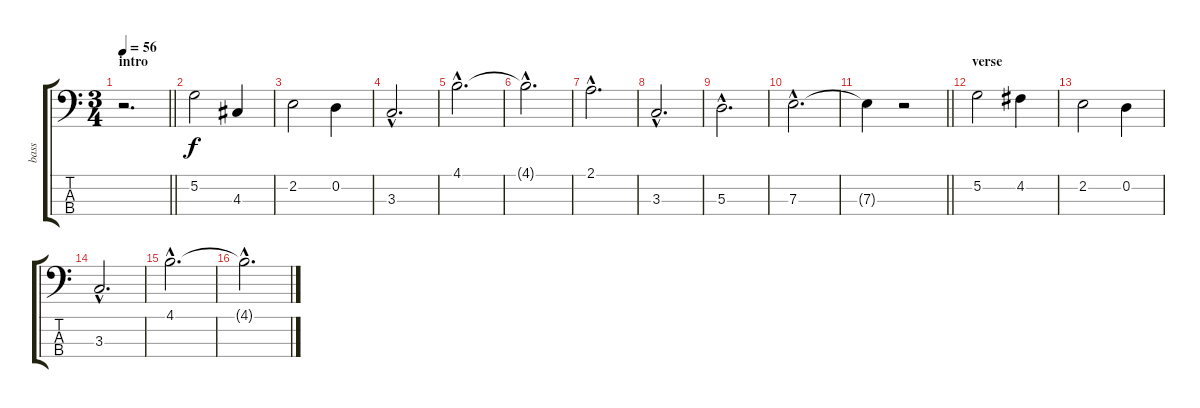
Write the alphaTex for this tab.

\track ("bass" "bass") {instrument electricbassfinger}
\staff {score tabs}
\tuning (G2 D2 A1 E1) {hide}
\ts (3 4)
\section ("" "intro")
\tempo 56
\clef f4
\barLineRight lightlight
\ks c
r.2{d dy f instrument electricbassfinger} |
5.2.2 4.3.4 |
2.2.2 0.2.4 |
3.3{hac}.2{d} |
4.1{hac}.2{d} |
4.1{hac t}.2{d} |
2.1{hac}.2{d} |
3.3{hac}.2{d} |
5.3{hac}.2{d} |
7.3{hac}.2{d} |
\barLineRight lightlight
7.3{t}.4 r.2 |
\section ("" "verse")
5.2.2 4.2.4 |
2.2.2 0.2.4 |
3.3{hac}.2{d} |
4.1{hac}.2{d} |
4.1{hac t}.2{d}
